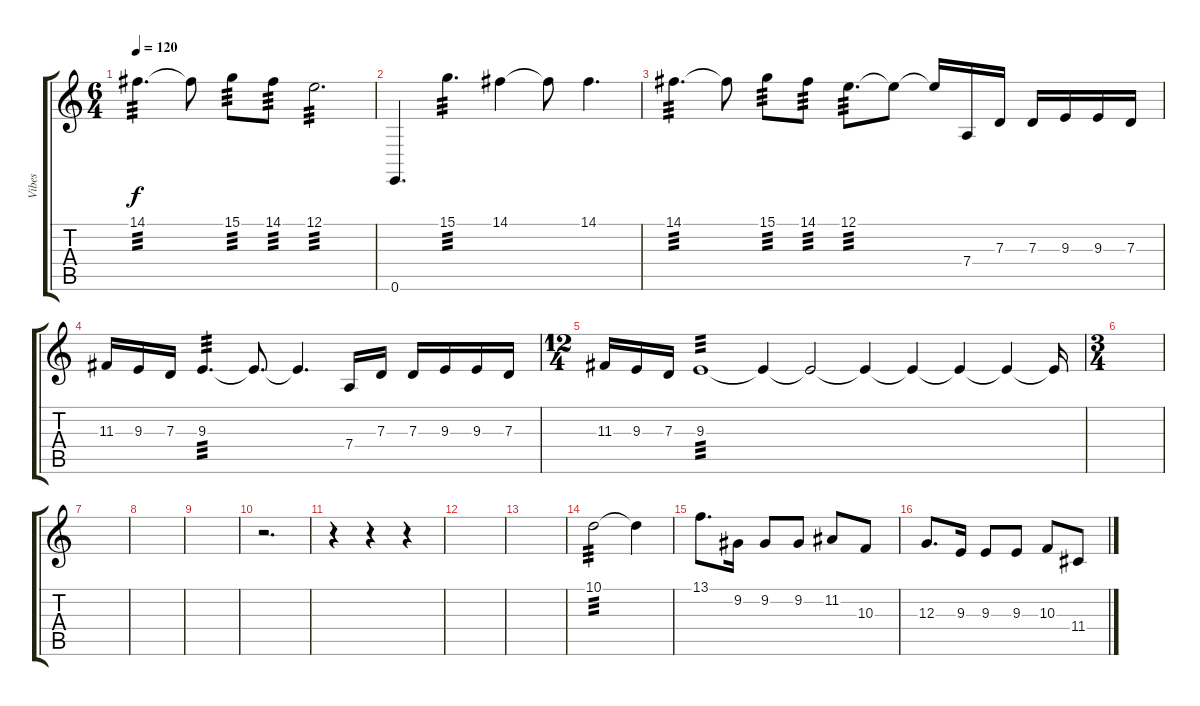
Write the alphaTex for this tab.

\track ("Vibes" "Vibes") {instrument vibraphone}
\staff {score tabs}
\tuning (E4 B3 G3 D3 A2 E2) {hide}
\ts (6 4)
\tempo 120
\clef g2
\ks c
14.1.4{d tp 3 dy f} 14.1{t}.8 15.1.8{tp 3} 14.1.8{tp 3} 12.1.2{d tp 3} |
0.6.4{d} 15.1.4{d tp 3} 14.1.4 14.1{t}.8 14.1.4{d} |
14.1.4{d tp 3} 14.1{t}.8 15.1.8{tp 3} 14.1.8{tp 3} 12.1.8{d tp 3} 12.1{t}.8 12.1{t}.16 7.4.16 7.3.16 7.3.16 9.3.16 9.3.16 7.3.16 |
11.3.16 9.3.16 7.3.16 9.3.4{d tp 3} 9.3{t}.8{d} 9.3{t}.4{d} 7.4.16 7.3.16 7.3.16 9.3.16 9.3.16 7.3.16 |
\ts (12 4)
11.3.16 9.3.16 7.3.16 9.3.1{tp 3} 9.3{t}.4 9.3{t}.2 9.3{t}.4 9.3{t}.4 9.3{t}.4 9.3{t}.4 9.3{t}.16 |
\ts (3 4)
|
|
|
|
r.2{d} |
r.4 r.4 r.4 |
|
|
10.1.2{tp 3} 10.1{t}.4 |
13.1.8{d} 9.2.16 9.2.8 9.2.8 11.2.8 10.3.8 |
12.3.8{d} 9.3.16 9.3.8 9.3.8 10.3.8 11.4.8
